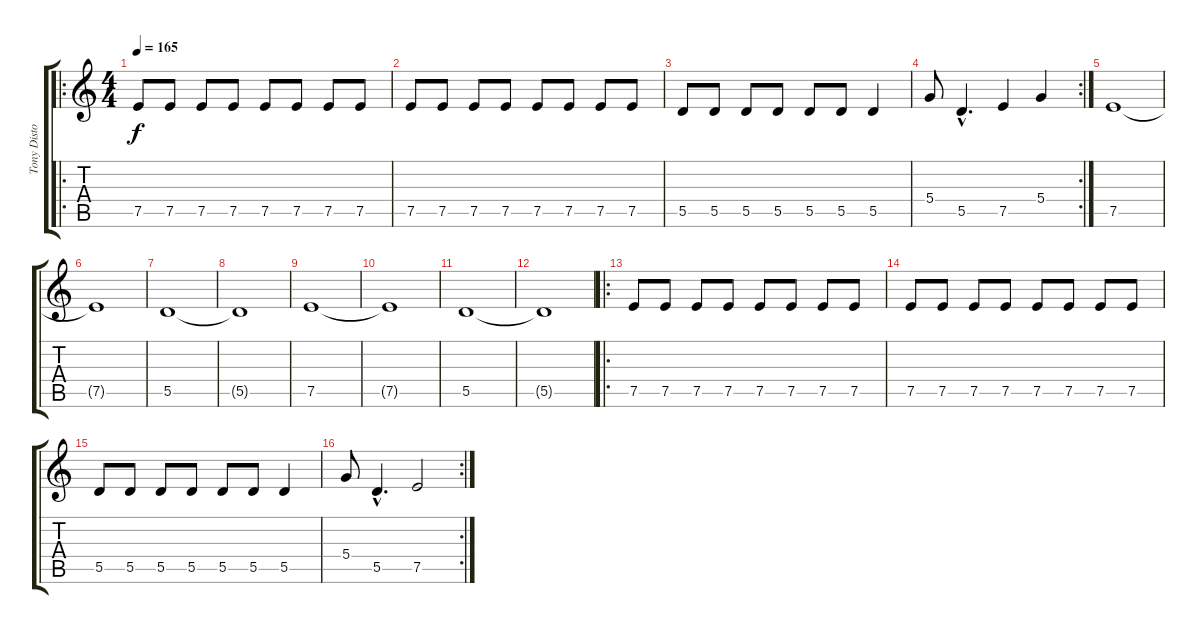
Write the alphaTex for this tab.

\track ("Tony Distortion" "Tony Disto") {instrument distortionguitar}
\staff {score tabs}
\tuning (E4 B3 G3 D3 A2 E2) {hide}
\ro
\ts (4 4)
\tempo 165
\clef g2
\ks c
7.5.8{dy f} 7.5.8 7.5.8 7.5.8 7.5.8 7.5.8 7.5.8 7.5.8 |
7.5.8 7.5.8 7.5.8 7.5.8 7.5.8 7.5.8 7.5.8 7.5.8 |
5.5.8 5.5.8 5.5.8 5.5.8 5.5.8 5.5.8 5.5.4 |
\rc 2
5.4.8 5.5{hac}.4{d} 7.5.4 5.4.4 |
7.5.1 |
7.5{t}.1 |
5.5.1 |
5.5{t}.1 |
7.5.1 |
7.5{t}.1 |
5.5.1 |
5.5{t}.1 |
\ro
7.5.8 7.5.8 7.5.8 7.5.8 7.5.8 7.5.8 7.5.8 7.5.8 |
7.5.8 7.5.8 7.5.8 7.5.8 7.5.8 7.5.8 7.5.8 7.5.8 |
5.5.8 5.5.8 5.5.8 5.5.8 5.5.8 5.5.8 5.5.4 |
\rc 2
5.4.8 5.5{hac}.4{d} 7.5.2
